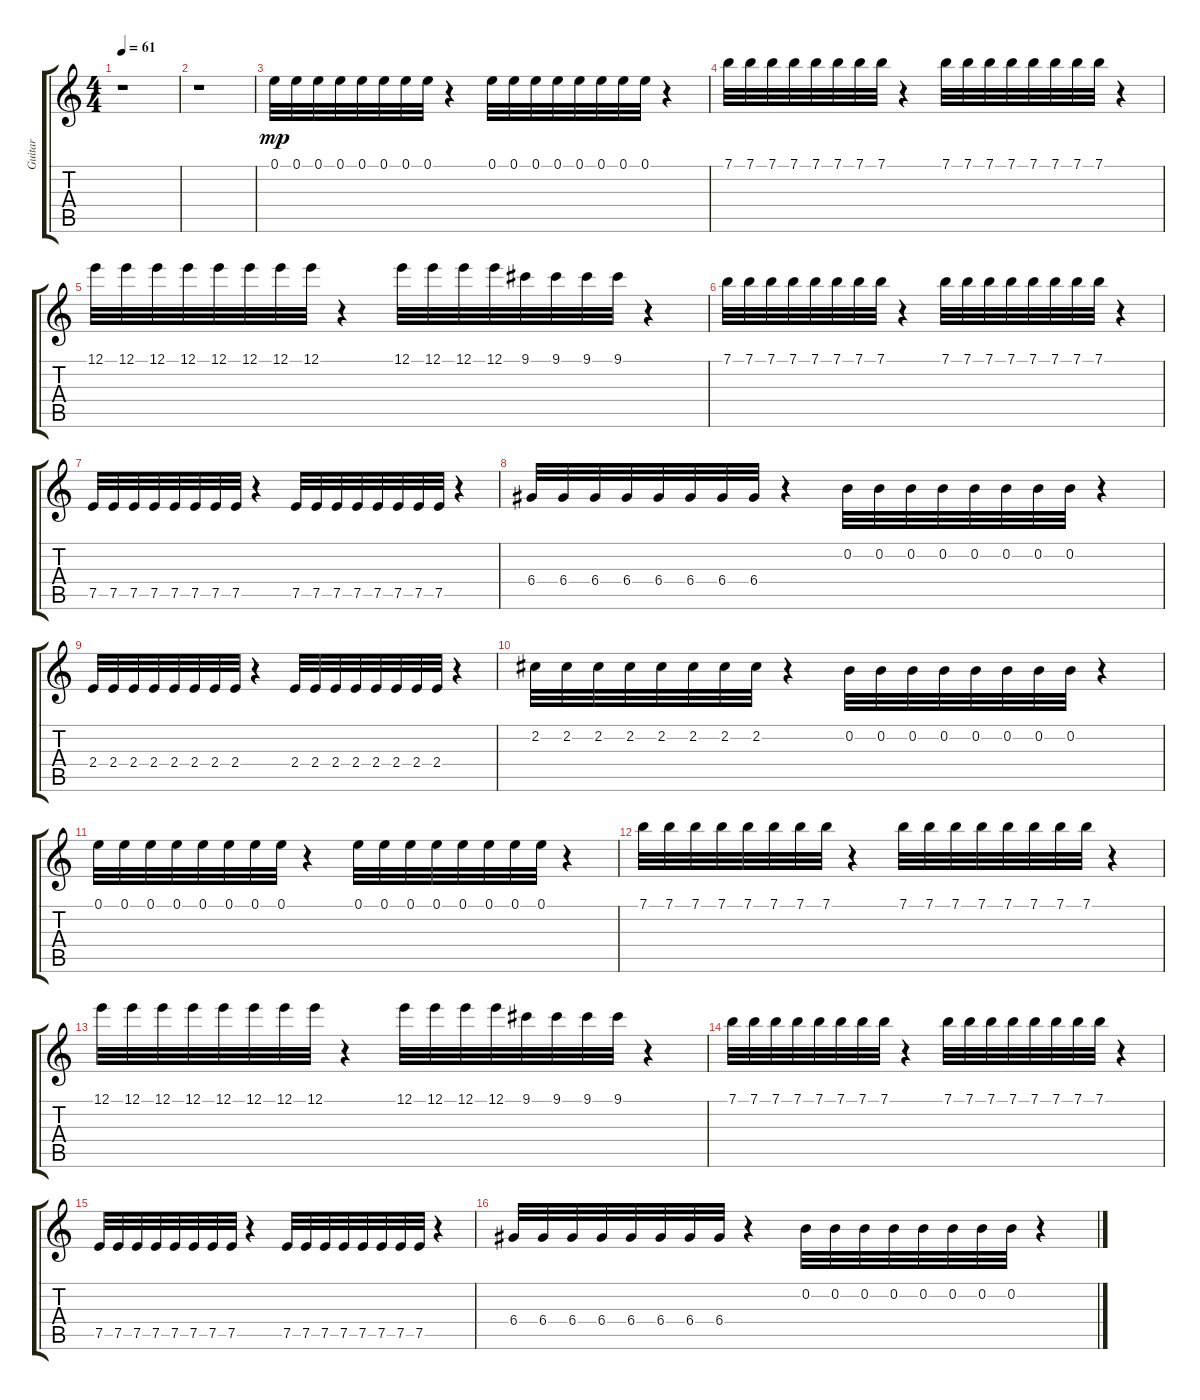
\track ("Guitar" "Guitar") {instrument electricguitarjazz}
\staff {score tabs}
\tuning (E4 B3 G3 D3 A2 E2) {hide}
\ts (4 4)
\tempo 61
\clef g2
\ks c
r.1{dy mp} |
r.1 |
0.1.32 0.1.32 0.1.32 0.1.32 0.1.32 0.1.32 0.1.32 0.1.32 r.4 0.1.32 0.1.32 0.1.32 0.1.32 0.1.32 0.1.32 0.1.32 0.1.32 r.4 |
7.1.32 7.1.32 7.1.32 7.1.32 7.1.32 7.1.32 7.1.32 7.1.32 r.4 7.1.32 7.1.32 7.1.32 7.1.32 7.1.32 7.1.32 7.1.32 7.1.32 r.4 |
12.1.32 12.1.32 12.1.32 12.1.32 12.1.32 12.1.32 12.1.32 12.1.32 r.4 12.1.32 12.1.32 12.1.32 12.1.32 9.1.32 9.1.32 9.1.32 9.1.32 r.4 |
7.1.32 7.1.32 7.1.32 7.1.32 7.1.32 7.1.32 7.1.32 7.1.32 r.4 7.1.32 7.1.32 7.1.32 7.1.32 7.1.32 7.1.32 7.1.32 7.1.32 r.4 |
7.5.32 7.5.32 7.5.32 7.5.32 7.5.32 7.5.32 7.5.32 7.5.32 r.4 7.5.32 7.5.32 7.5.32 7.5.32 7.5.32 7.5.32 7.5.32 7.5.32 r.4 |
6.4.32 6.4.32 6.4.32 6.4.32 6.4.32 6.4.32 6.4.32 6.4.32 r.4 0.2.32 0.2.32 0.2.32 0.2.32 0.2.32 0.2.32 0.2.32 0.2.32 r.4 |
2.4.32 2.4.32 2.4.32 2.4.32 2.4.32 2.4.32 2.4.32 2.4.32 r.4 2.4.32 2.4.32 2.4.32 2.4.32 2.4.32 2.4.32 2.4.32 2.4.32 r.4 |
2.2.32 2.2.32 2.2.32 2.2.32 2.2.32 2.2.32 2.2.32 2.2.32 r.4 0.2.32 0.2.32 0.2.32 0.2.32 0.2.32 0.2.32 0.2.32 0.2.32 r.4 |
0.1.32 0.1.32 0.1.32 0.1.32 0.1.32 0.1.32 0.1.32 0.1.32 r.4 0.1.32 0.1.32 0.1.32 0.1.32 0.1.32 0.1.32 0.1.32 0.1.32 r.4 |
7.1.32 7.1.32 7.1.32 7.1.32 7.1.32 7.1.32 7.1.32 7.1.32 r.4 7.1.32 7.1.32 7.1.32 7.1.32 7.1.32 7.1.32 7.1.32 7.1.32 r.4 |
12.1.32 12.1.32 12.1.32 12.1.32 12.1.32 12.1.32 12.1.32 12.1.32 r.4 12.1.32 12.1.32 12.1.32 12.1.32 9.1.32 9.1.32 9.1.32 9.1.32 r.4 |
7.1.32 7.1.32 7.1.32 7.1.32 7.1.32 7.1.32 7.1.32 7.1.32 r.4 7.1.32 7.1.32 7.1.32 7.1.32 7.1.32 7.1.32 7.1.32 7.1.32 r.4 |
7.5.32 7.5.32 7.5.32 7.5.32 7.5.32 7.5.32 7.5.32 7.5.32 r.4 7.5.32 7.5.32 7.5.32 7.5.32 7.5.32 7.5.32 7.5.32 7.5.32 r.4 |
6.4.32 6.4.32 6.4.32 6.4.32 6.4.32 6.4.32 6.4.32 6.4.32 r.4 0.2.32 0.2.32 0.2.32 0.2.32 0.2.32 0.2.32 0.2.32 0.2.32 r.4
